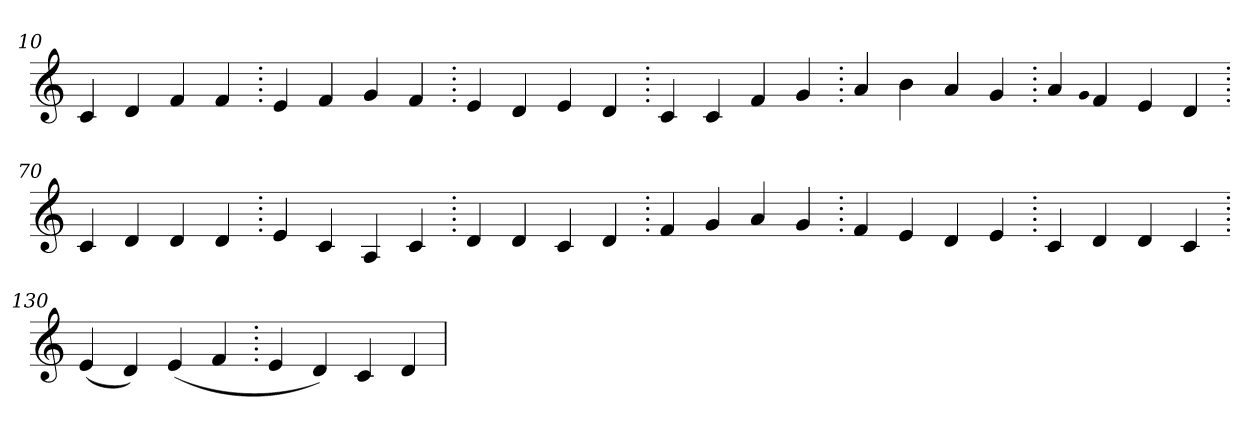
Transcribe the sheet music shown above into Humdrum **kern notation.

**kern
*part1
*staff1
*clefG2
=10.
4c
4d
4f
4f
=20.
4e
4f
4g
4f
=30.
4e
4d
4e
4d
=40.
4c
4c
4f
4g
=50.
4a
4b
4a
4g
=60.
4a
qqg
4f
4e
4d
=70.
4c
4d
4d
4d
=80.
4e
4c
4A
4c
=90.
4d
4d
4c
4d
=100.
4f
4g
4a
4g
=110.
4f
4e
4d
4e
=120.
4c
4d
4d
4c
=130.
(>4e
4d)
(>4e
4f
=140.
4e
4d)
4c
4d
=
*-
